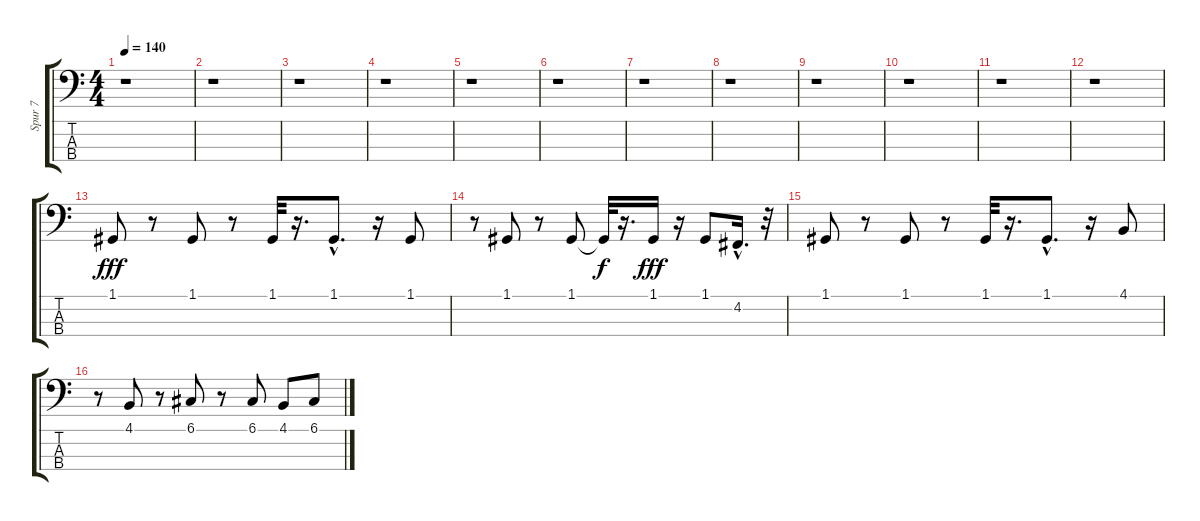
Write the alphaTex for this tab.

\track ("Spur 7" "Spur 7") {instrument lead1square}
\staff {score tabs}
\tuning (G2 D2 A1 E1) {hide}
\ts (4 4)
\tempo 140
\clef f4
\ks c
r.1{dy fff} |
r.1 |
r.1 |
r.1 |
r.1 |
r.1 |
r.1 |
r.1 |
r.1 |
r.1 |
r.1 |
r.1 |
1.1.8 r.8 1.1.8 r.8 1.1.32 r.16{d} 1.1{hac}.8{d} r.16 1.1.8 |
r.8 1.1.8 r.8 1.1.8 1.1{t}.32{dy f} r.16{d} 1.1.16{dy fff} r.16 1.1.8 4.2{hac}.16{d} r.32 |
1.1.8 r.8 1.1.8 r.8 1.1.32 r.16{d} 1.1{hac}.8{d} r.16 4.1.8 |
r.8 4.1.8 r.8 6.1.8 r.8 6.1.8 4.1.8 6.1.8
